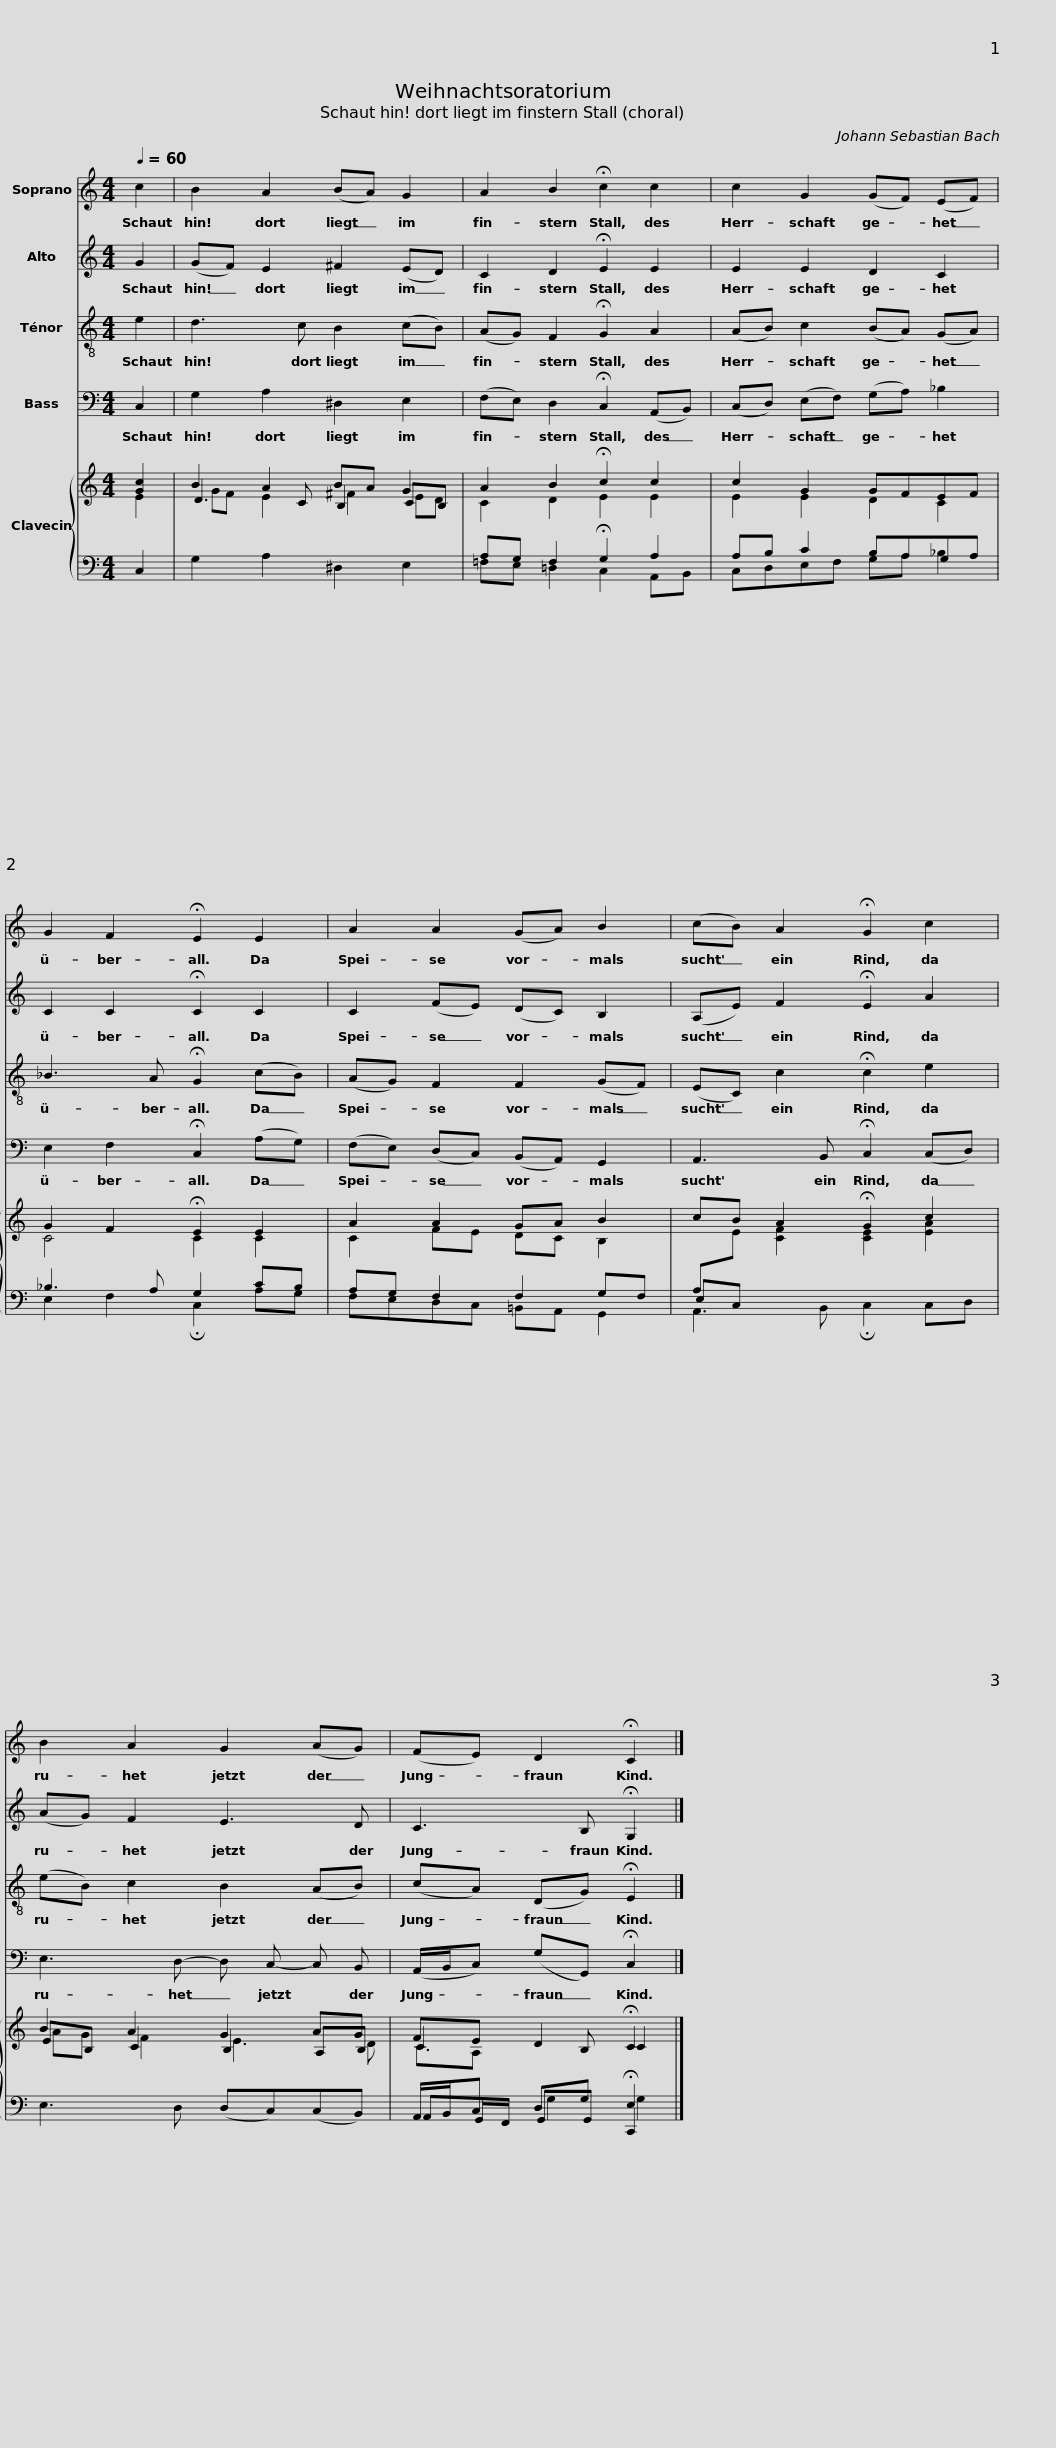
X:1
%%score 1 2 3 4 { ( 5 6 8 ) | ( 7 9 10 ) }
L:1/8
Q:1/4=60
M:4/4
I:linebreak $
K:C
V:1 treble
V:2 treble
V:3 treble-8
V:4 bass
V:5 treble
V:6 treble
V:8 treble
V:7 bass
V:9 bass
V:10 bass
V:1
 c2 | B2 A2 (BA) G2 | A2 B2 !fermata!c2 c2 | c2 G2 (GF) (EF) | G2 F2 !fermata!E2 E2 |$ %5
 A2 A2 (GA) B2 | (cB) A2 !fermata!G2 c2 | B2 A2 G2 (AG) | (FE) D2 !fermata!C2 |] %9
V:2
 G2 | (GF) E2 ^F2 (ED) | C2 D2 !fermata!E2 E2 | E2 E2 D2 C2 | C2 C2 !fermata!C2 C2 |$ %5
 C2 (FE) (DC) B,2 | (A,E) F2 !fermata!E2 A2 | (AG) F2 E3 D | C3 B, !fermata!G,2 |] %9
V:3
 e2 | d3 c B2 (cB) | (AG) F2 !fermata!G2 A2 | (AB) c2 (BA) (GA) | _B3 A !fermata!G2 (cB) |$ %5
 (AG) F2 F2 (GF) | (EC) c2 !fermata!c2 e2 | (eB) c2 B2 (AB) | (cA) (DG) !fermata!E2 |] %9
V:4
 C,2 | G,2 A,2 ^D,2 E,2 | (F,E,) D,2 !fermata!C,2 (A,,B,,) | (C,D,) (E,F,) (G,A,) _B,2 | E,2 F,2 !fermata!C,2 (A,G,) |$ %5
 (F,E,) (D,C,) (B,,A,,) G,,2 | A,,3 B,, !fermata!C,2 (C,D,) | E,3 D,- D, C,- C, B,, | (A,,/B,,/C,) (G,G,,) !fermata!C,2 |] %9
V:5
 [Gc]2 | B2 A2 BA G2 | A2 B2 !fermata!c2 c2 | c2 G2 GFEF | G2 F2 !fermata!E2 E2 |$ %5
 A2 A2 GA B2 | cB A2 !fermata!G2 c2 | B2 A2 G2 AG | FE D2 !fermata!C2 |] %9
V:6
 E2 | D3 C B,2 CB, | C2 D2 E2 E2 | E2 E2 D2 C2 | C4 C2 C2 |$ %5
 C2 FE DC B,2 |[I:staff +1] A,[I:staff -1]E [CF]2 [CE]2 [EA]2 | EB, C2 B,2 A,B, | C3 B, C2 |] %9
V:7
 C,2 | G,2 A,2 ^D,2 E,2 | A,G, F,2 !fermata!G,2 A,2 | A,B, C2 B,A,G,A, | _B,3 A, G,2 CB, |$ %5
 A,G, F,2 F,2 G,F, | E,C, x2 x4 | x8 | A,,/B,,/C, D,G, E,2 |] %9
V:8
 x2 | GF E2 ^F2 ED | x8 | x8 | x8 |$ %5
 x8 | x8 | AG F2 E3 D | CA, x2 x2 |] %9
V:9
 x2 | x8 | =F,E, =D,2 C,2 A,,B,, | C,D,E,F, G,A, _B,2 | E,2 F,2 !fermata!C,2 A,G, |$ %5
 F,E,D,C, =B,,A,, G,,2 | A,,3 B,, !fermata!C,2 C,D, | E,3 D, (D,C,)(C,B,,) | A,,G,,/F,,/ G,,G,, !fermata!C,,2 |] %9
V:10
 x2 | x8 | x8 | x8 | x8 |$ %5
 x8 | x8 | x8 | x2 G,2 G,2 |] %9
